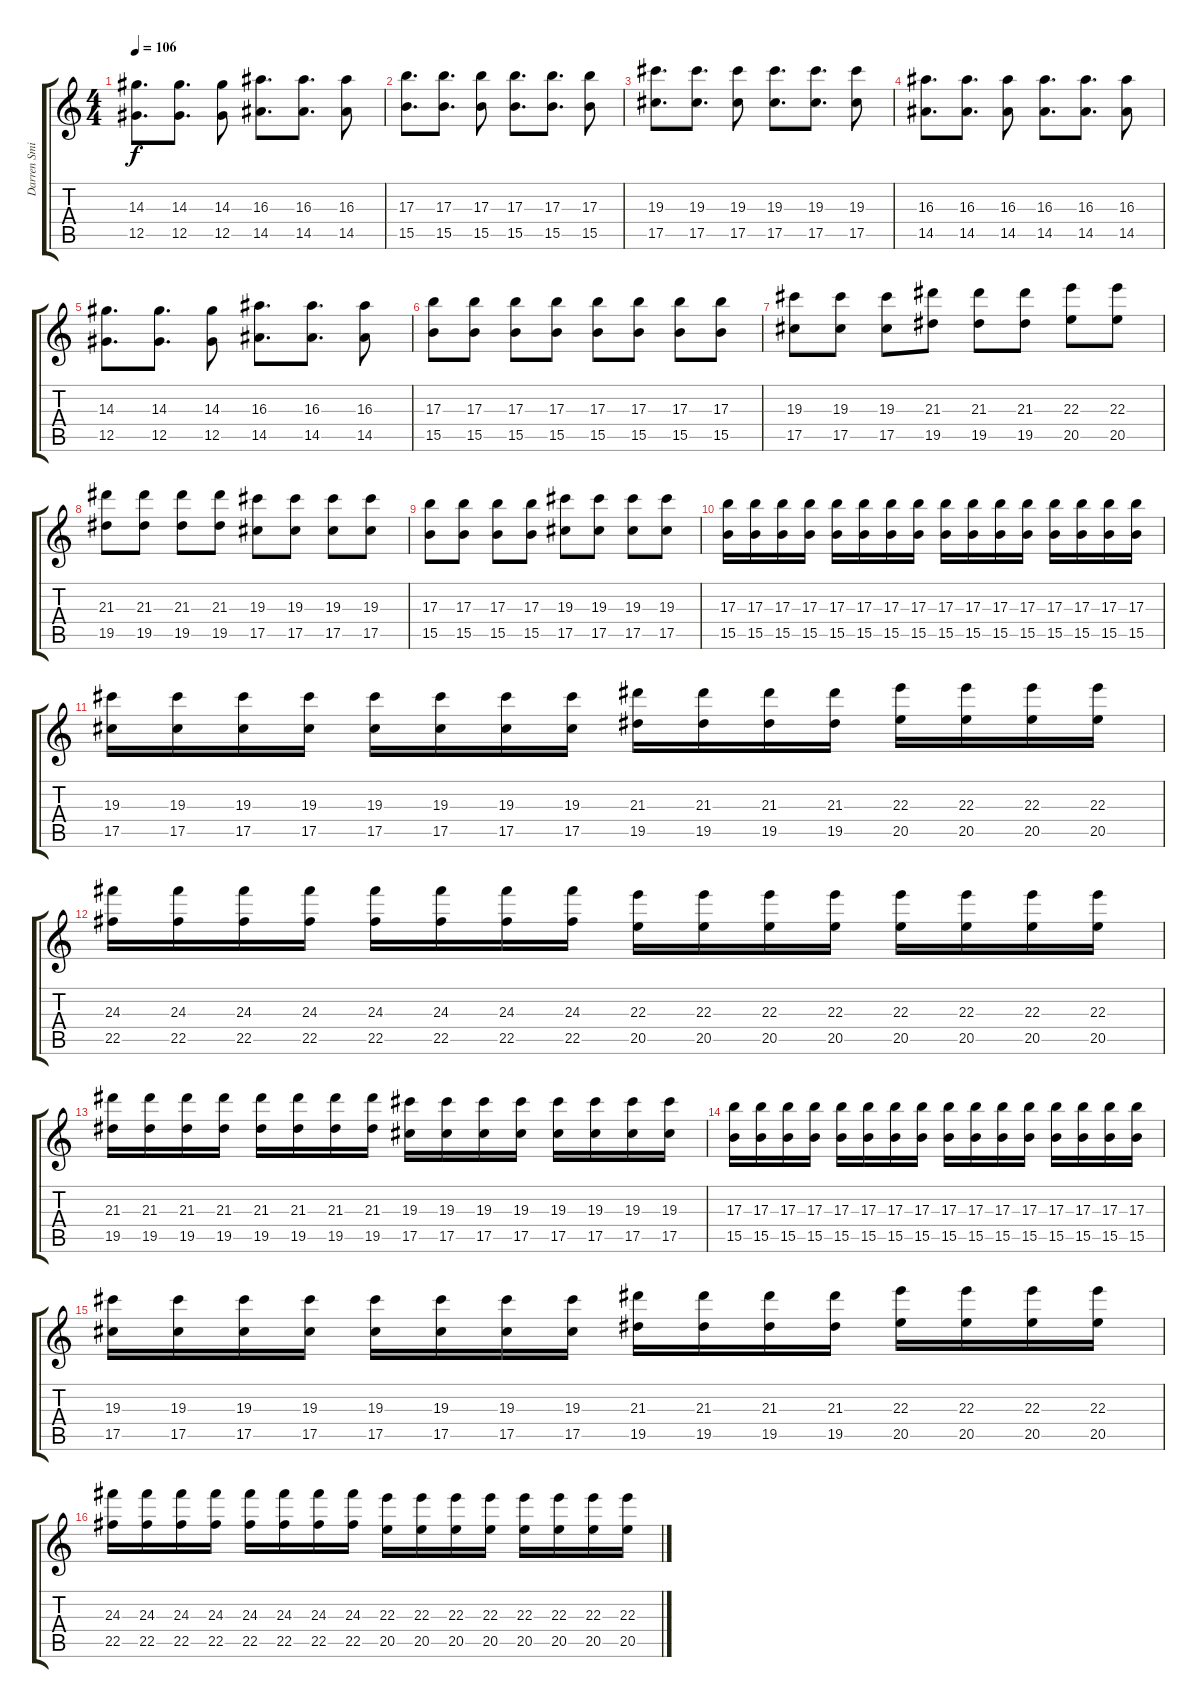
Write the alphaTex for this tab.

\track ("Darren Smith" "Darren Smi") {instrument distortionguitar}
\staff {score tabs}
\tuning (Eb4 Bb3 Gb3 Db3 Ab2 Db2) {hide}
\ts (4 4)
\tempo 106
\clef g2
\ks c
(14.3 12.5).8{d dy f} (14.3 12.5).8{d} (14.3 12.5).8 (16.3 14.5).8{d} (16.3 14.5).8{d} (16.3 14.5).8 |
(17.3 15.5).8{d} (17.3 15.5).8{d} (17.3 15.5).8 (17.3 15.5).8{d} (17.3 15.5).8{d} (17.3 15.5).8 |
(19.3 17.5).8{d} (19.3 17.5).8{d} (19.3 17.5).8 (19.3 17.5).8{d} (19.3 17.5).8{d} (19.3 17.5).8 |
(16.3 14.5).8{d} (16.3 14.5).8{d} (16.3 14.5).8 (16.3 14.5).8{d} (16.3 14.5).8{d} (16.3 14.5).8 |
(14.3 12.5).8{d} (14.3 12.5).8{d} (14.3 12.5).8 (16.3 14.5).8{d} (16.3 14.5).8{d} (16.3 14.5).8 |
(17.3 15.5).8 (17.3 15.5).8 (17.3 15.5).8 (17.3 15.5).8 (17.3 15.5).8 (17.3 15.5).8 (17.3 15.5).8 (17.3 15.5).8 |
(19.3 17.5).8 (19.3 17.5).8 (19.3 17.5).8 (21.3 19.5).8 (21.3 19.5).8 (21.3 19.5).8 (22.3 20.5).8 (22.3 20.5).8 |
(21.3 19.5).8 (21.3 19.5).8 (21.3 19.5).8 (21.3 19.5).8 (19.3 17.5).8 (19.3 17.5).8 (19.3 17.5).8 (19.3 17.5).8 |
(17.3 15.5).8 (17.3 15.5).8 (17.3 15.5).8 (17.3 15.5).8 (19.3 17.5).8 (19.3 17.5).8 (19.3 17.5).8 (19.3 17.5).8 |
(17.3 15.5).16 (17.3 15.5).16 (17.3 15.5).16 (17.3 15.5).16 (17.3 15.5).16 (17.3 15.5).16 (17.3 15.5).16 (17.3 15.5).16 (17.3 15.5).16 (17.3 15.5).16 (17.3 15.5).16 (17.3 15.5).16 (17.3 15.5).16 (17.3 15.5).16 (17.3 15.5).16 (17.3 15.5).16 |
(19.3 17.5).16 (19.3 17.5).16 (19.3 17.5).16 (19.3 17.5).16 (19.3 17.5).16 (19.3 17.5).16 (19.3 17.5).16 (19.3 17.5).16 (21.3 19.5).16 (21.3 19.5).16 (21.3 19.5).16 (21.3 19.5).16 (22.3 20.5).16 (22.3 20.5).16 (22.3 20.5).16 (22.3 20.5).16 |
(24.3 22.5).16 (24.3 22.5).16 (24.3 22.5).16 (24.3 22.5).16 (24.3 22.5).16 (24.3 22.5).16 (24.3 22.5).16 (24.3 22.5).16 (22.3 20.5).16 (22.3 20.5).16 (22.3 20.5).16 (22.3 20.5).16 (22.3 20.5).16 (22.3 20.5).16 (22.3 20.5).16 (22.3 20.5).16 |
(21.3 19.5).16 (21.3 19.5).16 (21.3 19.5).16 (21.3 19.5).16 (21.3 19.5).16 (21.3 19.5).16 (21.3 19.5).16 (21.3 19.5).16 (19.3 17.5).16 (19.3 17.5).16 (19.3 17.5).16 (19.3 17.5).16 (19.3 17.5).16 (19.3 17.5).16 (19.3 17.5).16 (19.3 17.5).16 |
(17.3 15.5).16 (17.3 15.5).16 (17.3 15.5).16 (17.3 15.5).16 (17.3 15.5).16 (17.3 15.5).16 (17.3 15.5).16 (17.3 15.5).16 (17.3 15.5).16 (17.3 15.5).16 (17.3 15.5).16 (17.3 15.5).16 (17.3 15.5).16 (17.3 15.5).16 (17.3 15.5).16 (17.3 15.5).16 |
(19.3 17.5).16 (19.3 17.5).16 (19.3 17.5).16 (19.3 17.5).16 (19.3 17.5).16 (19.3 17.5).16 (19.3 17.5).16 (19.3 17.5).16 (21.3 19.5).16 (21.3 19.5).16 (21.3 19.5).16 (21.3 19.5).16 (22.3 20.5).16 (22.3 20.5).16 (22.3 20.5).16 (22.3 20.5).16 |
(24.3 22.5).16 (24.3 22.5).16 (24.3 22.5).16 (24.3 22.5).16 (24.3 22.5).16 (24.3 22.5).16 (24.3 22.5).16 (24.3 22.5).16 (22.3 20.5).16 (22.3 20.5).16 (22.3 20.5).16 (22.3 20.5).16 (22.3 20.5).16 (22.3 20.5).16 (22.3 20.5).16 (22.3 20.5).16
